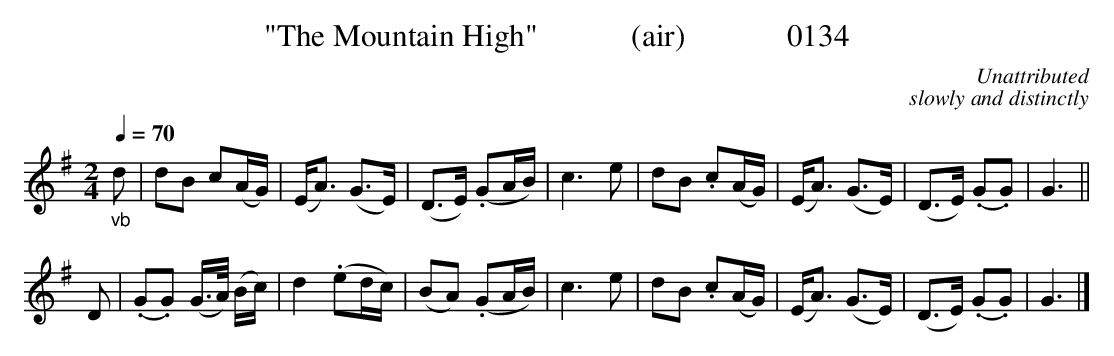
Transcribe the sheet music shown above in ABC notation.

X:1
T:"The Mountain High"            (air)             0134
C:Unattributed
C:slowly and distinctly
Q:1/4=70
M:2/4
L:1/16
K:G
"_vb"d2|d2B2 c2(AG)|(EA3) (G3E)|(D3E) (.G2AB)|c6e2|d2B2 .c2(AG)|(EA3) (G3E)|(D3E) (.G2.G2)|G6||
D2|(.G2.G2) (G3/2A/2) (Bc)|d4(.e2dc)|(B2A2) (.G2AB)|c6e2|d2B2 .c2(AG)|(EA3) (G3E)|(D3E) (.G2.G2)|G6|]
